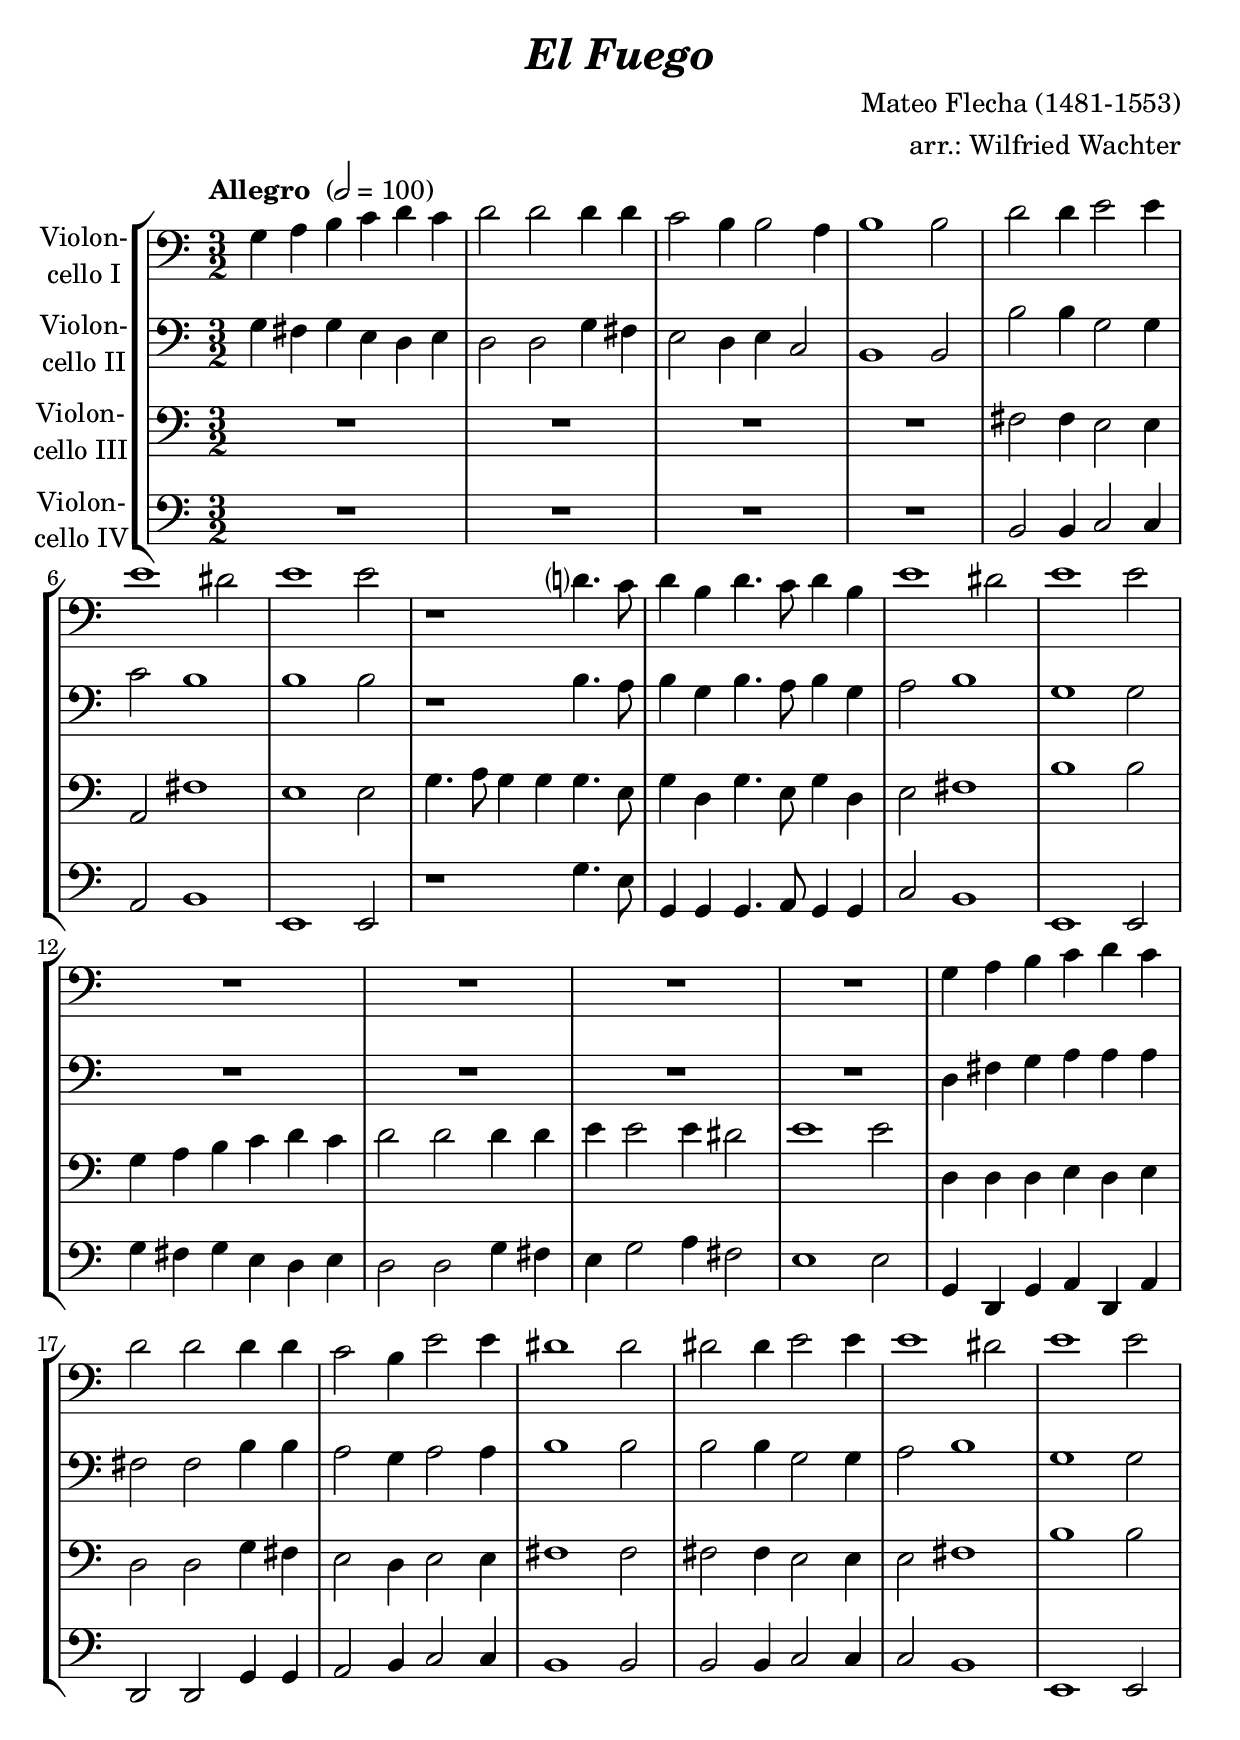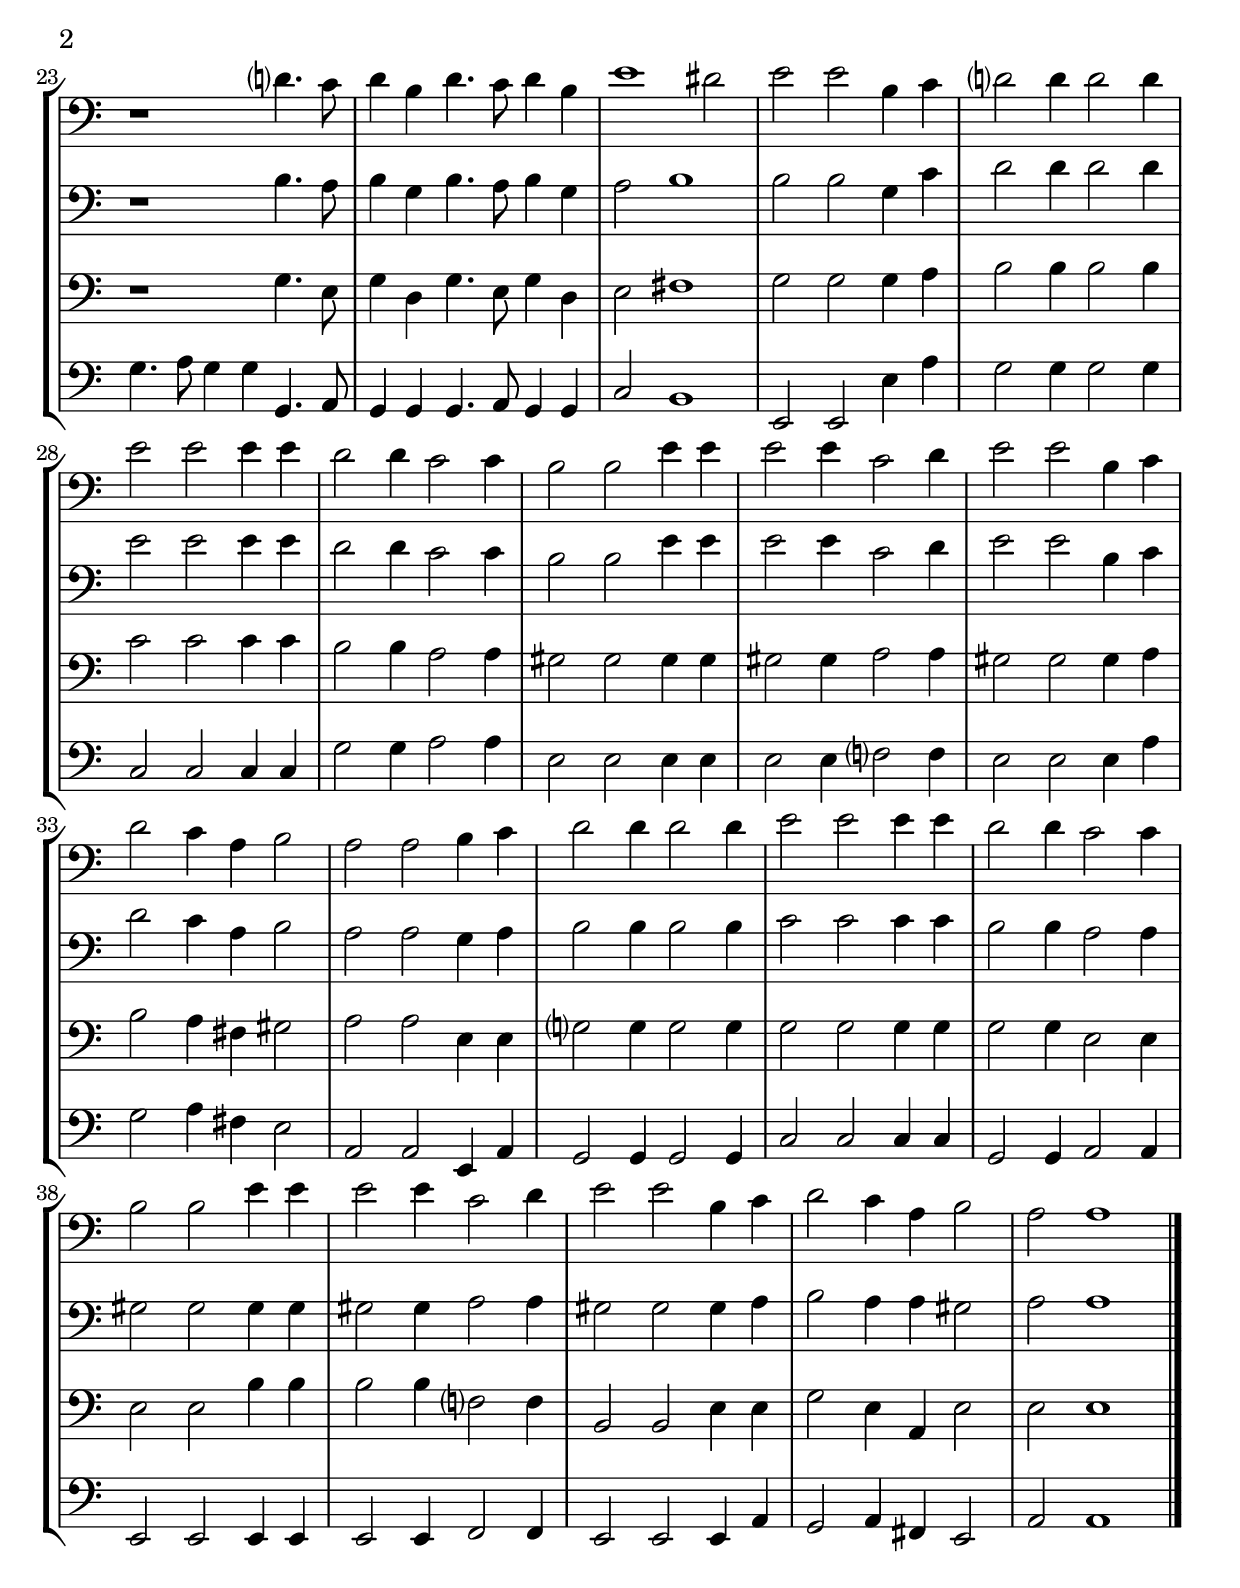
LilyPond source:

\version "2.18.2"
\include "deutsch.ly"
  
#(set-global-staff-size 23.5)

\header {
  title     = \markup \bold \italic "El Fuego"
  composer  = "Mateo Flecha (1481-1553)"
  arranger  = "arr.: Wilfried Wachter"
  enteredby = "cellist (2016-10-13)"
%  piece     = ""
}

voiceconsts = {
  \key c \major
  \time 3/2
  \clef "bass"
  \numericTimeSignature
  \compressFullBarRests
  % Set default beaming for all staves
%  \set Timing.beamExceptions = #'()
%  \set Timing.baseMoment     = #(ly:make-moment 1 4)
%  \set Timing.beatStructure  = #'(1 1 1)

  \tempo "Allegro " 2=100
}

%minstr = "harpsichord"
mist = "string ensemble 1"
%minstr = "accordion"
miba = "bassoon"
%milo = "drawbar organ"
milo = "harpsichord"

va = \relative c' {
  \voiceconsts

  g4 a h c d c
  d2 d d4 d
  c2 h4 h2 a4
  h1 h2
  d d4 e2 e4
  e1 dis2
  e1 e2
  r1 d?4. c8

  d4 h d4. c8 d4 h
  e1 dis2
  e1 e2
  R1.*4
  g,4 a h c d c
  d2 d d4 d
  c2 h4 e2 e4
  dis1 dis2

  dis dis4 e2 e4
  e1 dis2
  e1 e2
  r1 d?4. c8
  d4 h d4. c8 d4 h
  e1 dis2
  e e h4 c
  d?2 d4 d2 d4

  e2 e e4 e
  d2 d4 c2 c4
  h2 h e4 e
  e2 e4 c2 d4
  e2 e h4 c
  d2 c4 a h2
  a a h4 c
  d2 d4 d2 d4

  e2 e e4 e
  d2 d4 c2 c4
  h2 h e4 e
  e2 e4 c2 d4
  e2 e h4 c
  d2 c4 a h2
  a a1 \bar "|."
}

vb = \relative c' {
  \voiceconsts

  g4 fis g e d e
  d2 d g4 fis
  e2 d4 e c2
  h1 h2
  h' h4 g2 g4
  c2 h1
  h h2
  r1 h4. a8

  h4 g h4. a8 h4 g
  a2 h1
  g g2
  R1.*4
  d4 fis g a a a
  fis2 fis h4 h
  a2 g4 a2 a4
  h1 h2
  h h4 g2 g4

  a2 h1
  g g2
  r1 h4. a8
  h4 g h4. a8 h4 g
  a2 h1
  h2 h g4 c
  d2 d4 d2 d4
  e2 e e4 e

  d2 d4 c2 c4
  h2 h e4 e
  e2 e4 c2 d4
  e2 e h4 c
  d2 c4 a h2
  a a g4 a
  h2 h4 h2 h4
  c2 c c4 c

  h2 h4 a2 a4
  gis2 gis gis4 gis
  gis2 gis4 a2 a4
  gis2 gis gis4 a
  h2 a4 a gis2
  a a1 \bar "|."
}

vc = \relative c {
  \voiceconsts

  R1.*4
  fis2 fis4 e2 e4
  a,2 fis'1
  e e2
  g4. a8 g4 g g4. e8
  g4 d g4. e8 g4 d
  e2 fis1
  h h2

  g4 a h c d c
  d2 d d4 d
  e e2 e4 dis2
  e1 e2
  d,4 d d e d e
  d2 d g4 fis
  e2 d4 e2 e4
  fis1 fis2

  fis fis4 e2 e4
  e2 fis1
  h h2
  r1 g4. e8
  g4 d g4. e8 g4 d
  e2 fis1
  g2 g g4 a
  h2 h4 h2 h4

  c2 c c4 c
  h2 h4 a2 a4
  gis2 gis gis4 gis
  gis2 gis4 a2 a4
  gis2 gis gis4 a
  h2 a4 fis gis2
  a a e4 e
  g?2 g4 g2 g4

  g2 g g4 g
  g2 g4 e2 e4
  e2 e h'4 h
  h2 h4 f?2 f4
  h,2 h e4 e
  g2 e4 a, e'2
  e e1 \bar "|."
}

vd = \relative c {
  \voiceconsts

  R1.*4
  h2 h4 c2 c4
  a2 h1
  e, e2
  r1 g'4. e8
  g,4 g g4. a8 g4 g
  c2 h1
  e, e2
  g'4 fis g e d e

  d2 d g4 fis
  e g2 a4 fis2
  e1 e2
  g,4 d g a d, a'
  d,2 d g4 g
  a2 h4 c2 c4
  h1 h2
  h h4 c2 c4
  c2 h1

  e, e2
  g'4. a8 g4 g g,4. a8
  g4 g g4. a8 g4 g
  c2 h1
  e,2 e e'4 a
  g2 g4 g2 g4
  c,2 c c4 c
  g'2 g4 a2 a4

  e2 e e4 e
  e2 e4 f?2 f4
  e2 e e4 a
  g2 a4 fis e2
  a, a e4 a
  g2 g4 g2 g4
  c2 c c4 c
  g2 g4 a2 a4

  e2 e e4 e
  e2 e4 f2 f4
  e2 e e4 a
  g2 a4 fis e2
  a a1 \bar "|."
}


music = \new StaffGroup <<
      \new Staff {
	\set Staff.midiInstrument = \mist
	\set Staff.instrumentName = \markup \center-column { "Violon-" "cello I" }
	\transpose c c { \va }
      }

      \new Staff {
	\set Staff.midiInstrument = \mist
	\set Staff.instrumentName = \markup \center-column { "Violon-" "cello II" }
	\transpose c c { \vb }
      }

      \new Staff {
	\set Staff.midiInstrument = \miba
	\set Staff.instrumentName = \markup \center-column { "Violon-" "cello III" }
	\transpose c c { \vc }
      }

      \new Staff {
	\set Staff.midiInstrument = \miba
	\set Staff.instrumentName = \markup \center-column { "Violon-" "cello IV" }
	\transpose c c { \vd }
      }
>>

\book {
  \score {
    \music
    \layout {}
  }

  \score {
    \unfoldRepeats \music

    \midi {
      \context {
        \Score
      }
    }
  }
}
